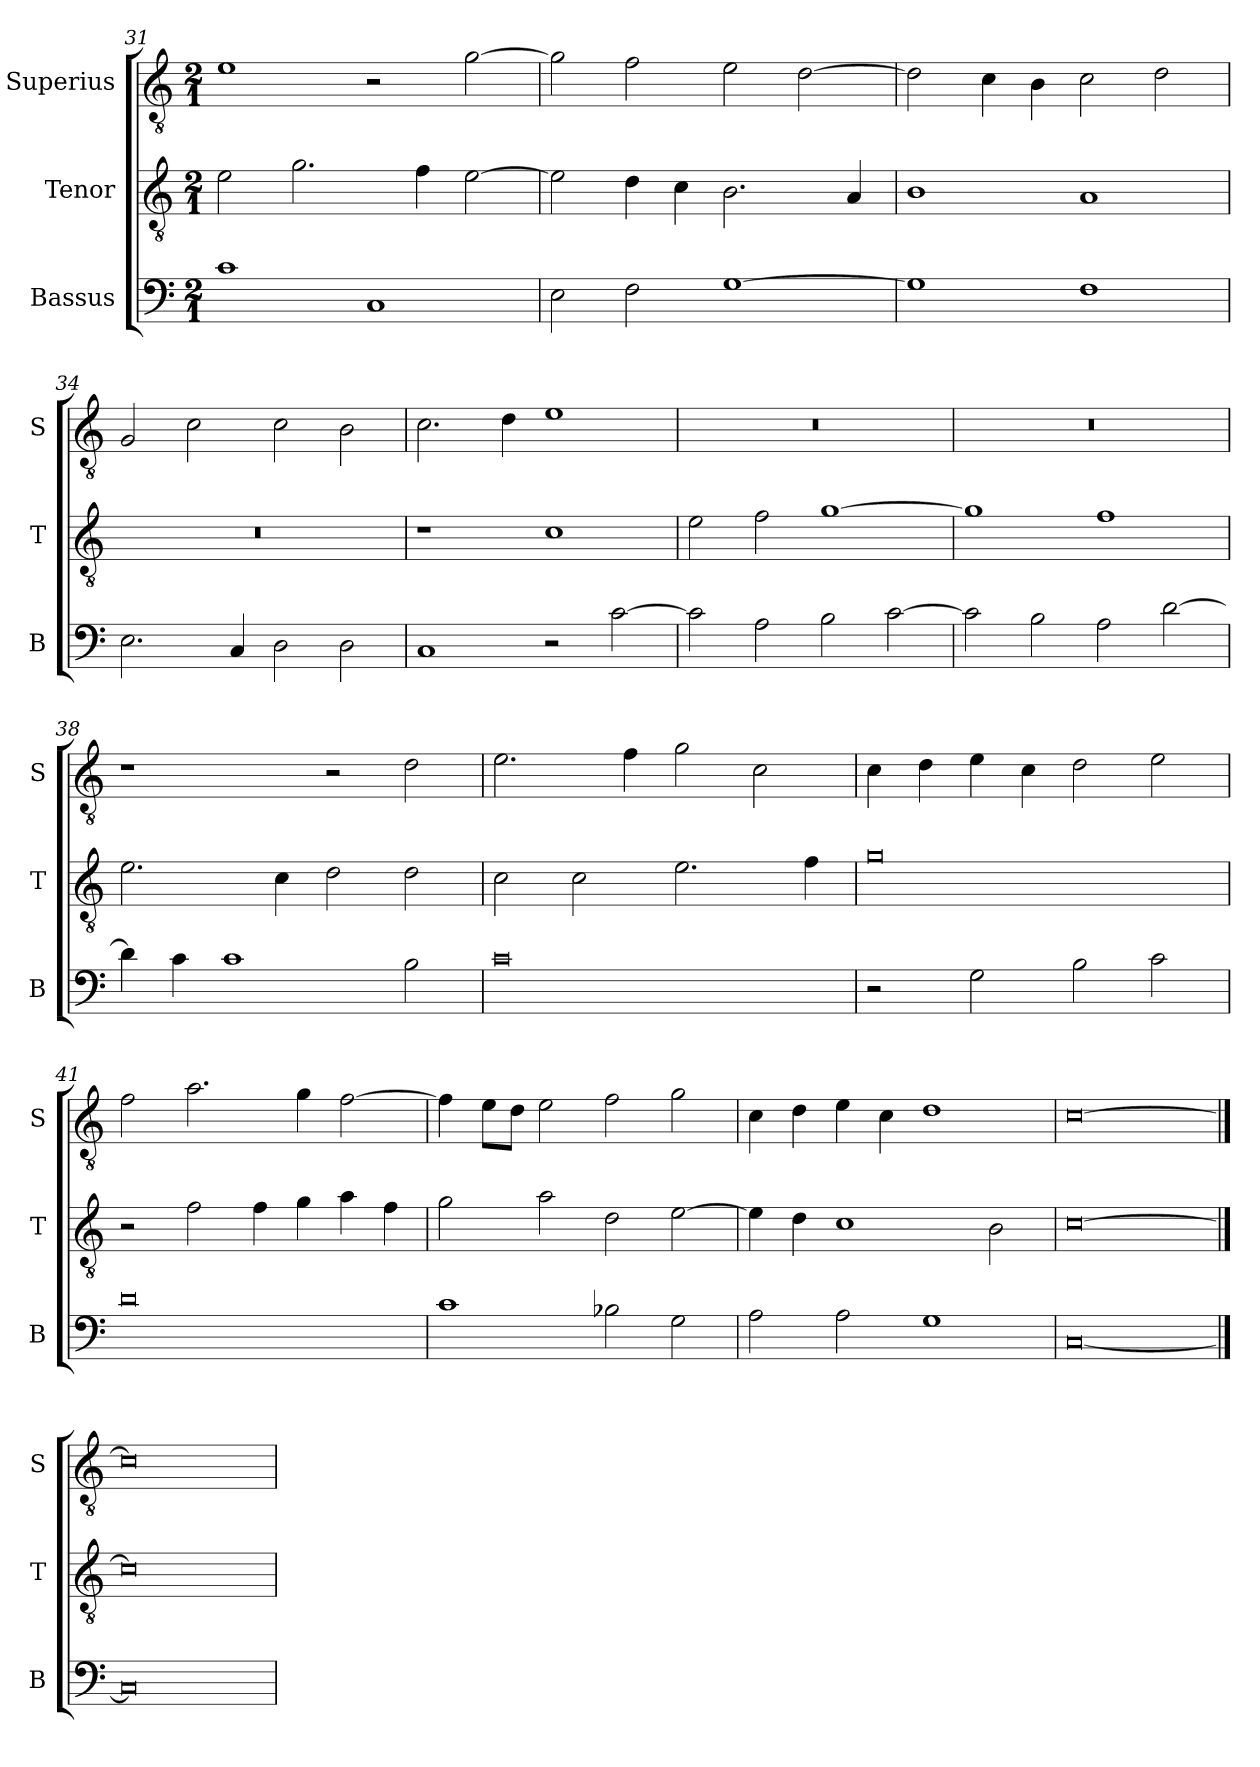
**kern	**kern	**kern
*part3	*part2	*part1
*staff3	*staff2	*staff1
*I"Bassus	*I"Tenor	*I"Superius
*I'B	*I'T	*I'S
*clefF4	*clefGv2	*clefGv2
*k[]	*k[]	*k[]
*C:	*C:	*C:
*M2/1	*M2/1	*M2/1
=31	=31	=31
1c	2e	1e
.	2.g	.
1C	.	2r
.	4f	.
.	[2e	[2g
=32	=32	=32
2E	2e]	2g]
2F	4d	2f
.	4c	.
[1G	2.B	2e
.	.	[2d
.	4A	.
=33	=33	=33
1G]	1B	2d]
.	.	4c
.	.	4B
1F	1A	2c
.	.	2d
=34	=34	=34
2.E	0r	2G
.	.	2c
4C	.	.
2D	.	2c
2D	.	2B
=35	=35	=35
1C	1r	2.c
.	.	4d
2r	1c	1e
[2c	.	.
=36	=36	=36
2c]	2e	0r
2A	2f	.
2B	[1g	.
[2c	.	.
=37	=37	=37
2c]	1g]	0r
2B	.	.
2A	1f	.
[2d	.	.
=38	=38	=38
4d]	2.e	1r
4c	.	.
1c	.	.
.	4c	.
.	2d	2r
2B	2d	2d
=39	=39	=39
0c	2c	2.e
.	2c	.
.	.	4f
.	2.e	2g
.	.	2c
.	4f	.
=40	=40	=40
2r	0g	4c
.	.	4d
2G	.	4e
.	.	4c
2B	.	2d
2c	.	2e
=41	=41	=41
0d	2r	2f
.	2f	2.a
.	4f	.
.	4g	4g
.	4a	[2f
.	4f	.
=42	=42	=42
1c	2g	4f]
.	.	8eL
.	.	8dJ
.	2a	2e
2B-X	2d	2f
2G	[2e	2g
=43	=43	=43
2A	4e]	4c
.	4d	4d
2A	1c	4e
.	.	4c
1G	.	1d
.	2B	.
=44	=44	=44
[0C	[0c	[0c
==45	==45	==45
0C]	0c]	0c]
=	=	=
*-	*-	*-
